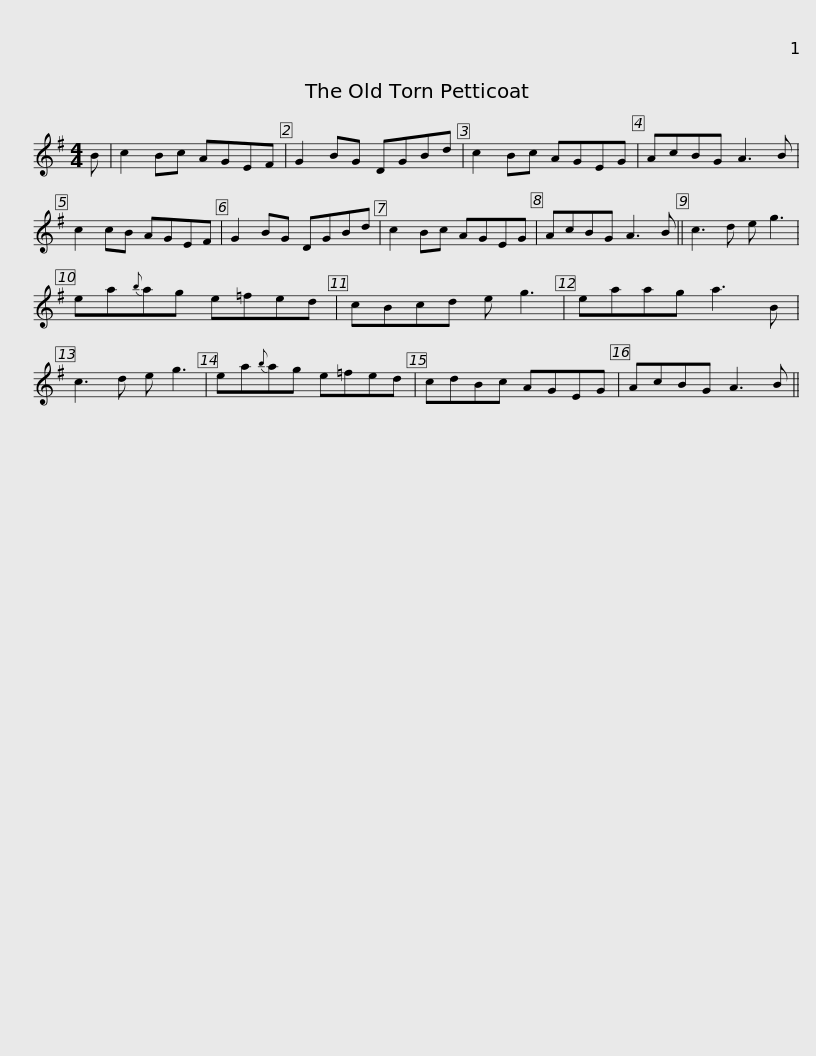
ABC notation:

X:1
L:1/8
M:4/4
I:linebreak $
K:G
V:1 treble
V:1
 B | c2 Bc AGEF | G2 BG DGBd | c2 Bc AGEG | AcBG A3 B | %5
 c2 cB AGEF | G2 BG DGBd |$ c2 Bc AGEG | AcBG A3 B || c3 d e g3 | %10
 ea{b}ag e=fed | cBcd e g3 | eaag a3 B |$ c3 d e g3 | ea{b}ag e=fed | %15
 cdBc AGEG | AcBG A3 B || %17
